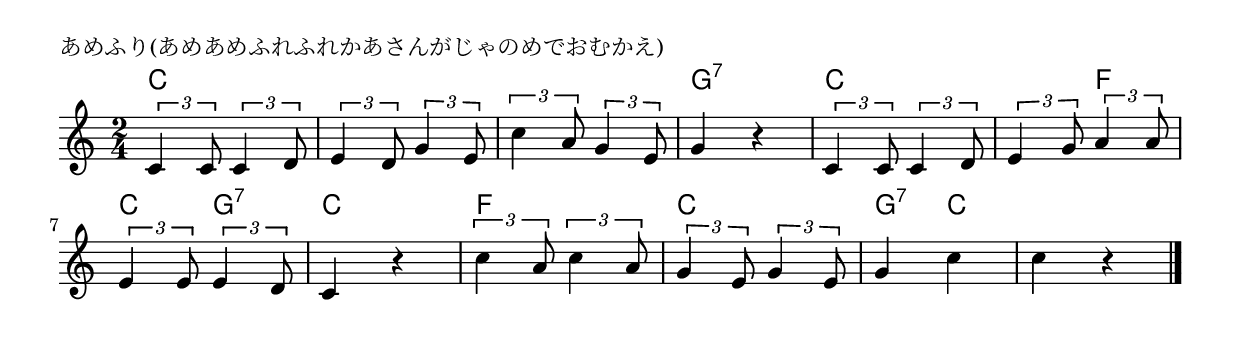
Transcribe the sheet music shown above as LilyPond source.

\version "2.18.2"

% あめふり(あめあめふれふれかあさんがじゃのめでおむかえ)

\header {
piece = "あめふり(あめあめふれふれかあさんがじゃのめでおむかえ)"
}

melody =
\relative c' {
\key c \major
\time 2/4
\set Score.tempoHideNote = ##t
\tempo 4=70
\numericTimeSignature
%
\tuplet3/2{c4 c8} \tuplet3/2{c4 d8} |
\tuplet3/2{e4 d8} \tuplet3/2{g4 e8} |
\tuplet3/2{c'4 a8} \tuplet3/2{g4 e8} |
g4 r |

\tuplet3/2{c,4 c8} \tuplet3/2{c4 d8} |
\tuplet3/2{e4 g8} \tuplet3/2{a4 a8} |
\tuplet3/2{e4 e8} \tuplet3/2{e4 d8} |
c4 r |

\tuplet3/2{c'4 a8} \tuplet3/2{c4 a8} |
\tuplet3/2{g4 e8} \tuplet3/2{g4 e8} |
g4 c |
c r |

\bar "|."
}
\score {
<<
\chords {
\set noChordSymbol = ""
\set chordChanges=##t
%
c4 c c c c c g:7 g:7
c c c f c g:7 c c 
f f c c g:7 c c c 



}
\new Staff {\melody}
>>
\layout {
line-width = #190
indent = 0\mm
}
\midi {}
}